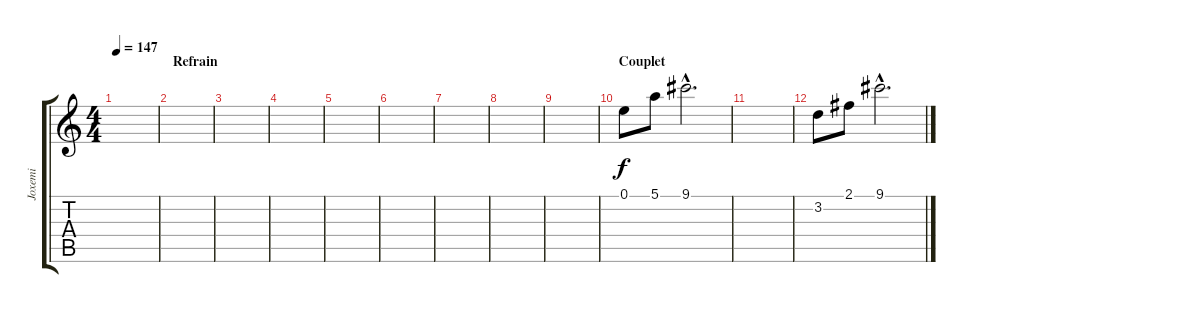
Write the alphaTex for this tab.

\track ("Joxemi" "Joxemi") {instrument electricguitarmuted}
\staff {score tabs}
\tuning (E4 B3 G3 D3 A2 E2) {hide}
\ts (4 4)
\tempo 147
\clef g2
\ks c
|
\section ("" "Refrain")
|
|
|
|
|
|
|
|
\section ("" "Couplet")
0.1.8 5.1.8 9.1{hac}.2{d} |
|
3.2.8 2.1.8 9.1{hac}.2{d}
